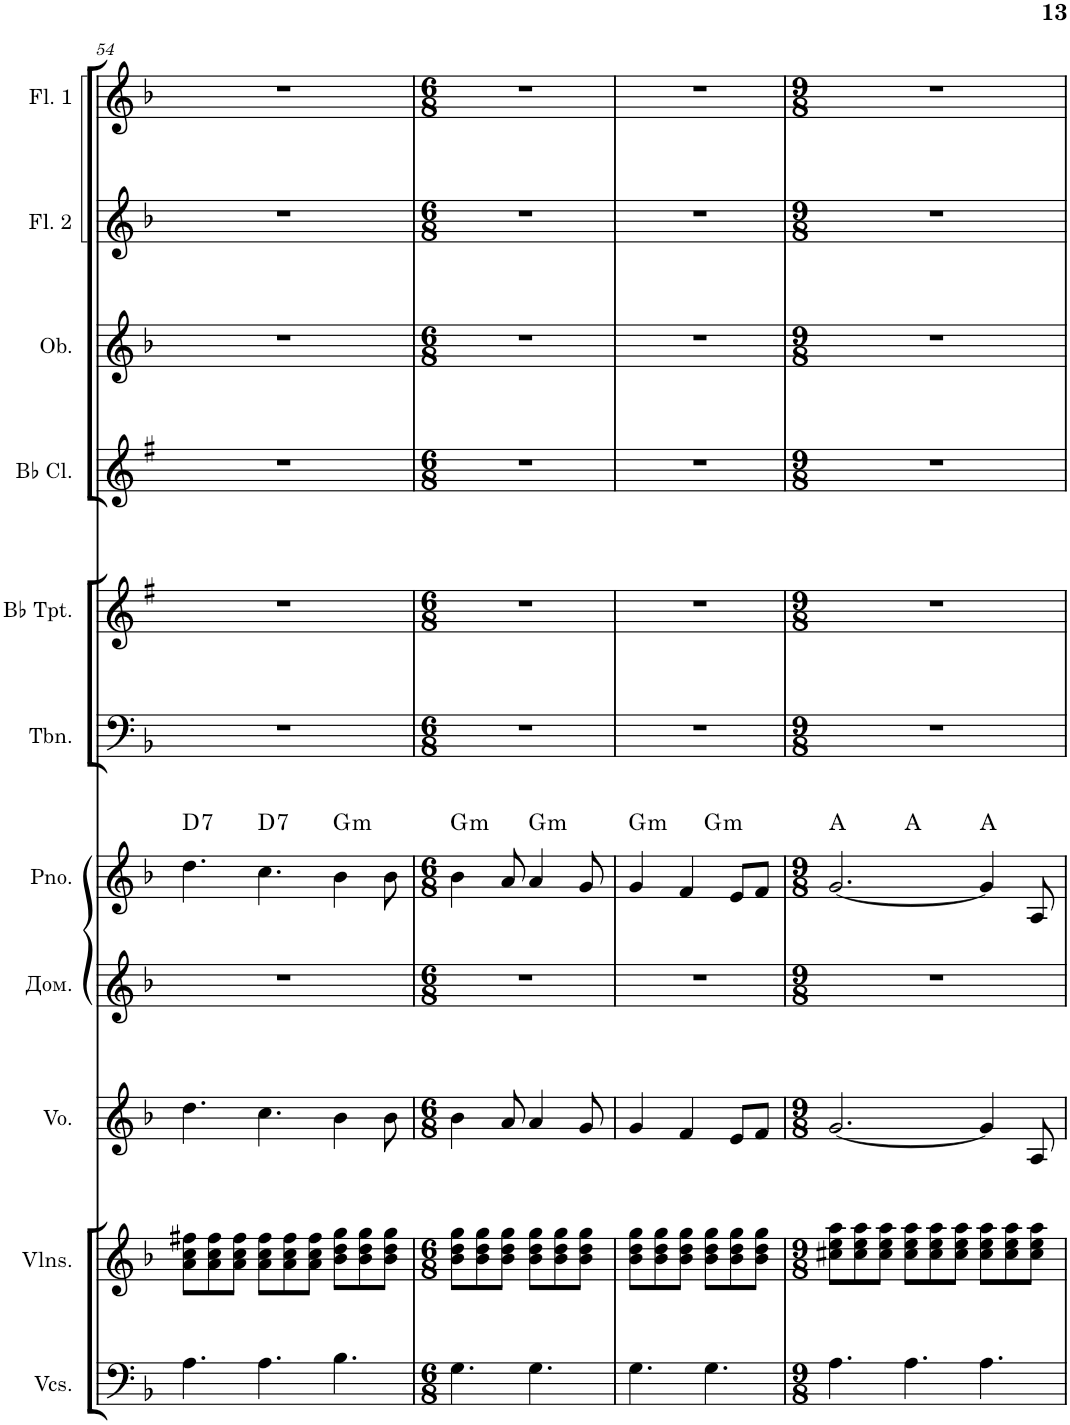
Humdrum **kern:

**kern	**kern	**kern	**kern	**kern	**harte	**kern	**kern	**kern	**kern	**kern	**kern
*part11	*part10	*part9	*part8	*part7	*part7	*part6	*part5	*part4	*part3	*part2	*part1
*staff11	*staff10	*staff9	*staff8	*staff7	*	*staff6	*staff5	*staff4	*staff3	*staff2	*staff1
*I"Violoncellos	*I"Violins	*I"Voice	*I"Домра	*I"Piano	*	*I"Trombone	*I"Bb Trumpet	*I"Bb Clarinet	*I"Oboe	*I"Flute 2	*I"Flute 1
*I'Vcs.	*I'Vlns.	*I'Vo.	*	*I'Pno.	*	*I'Tbn.	*I'Bb Tpt.	*I'Bb Cl.	*I'Ob.	*I'Fl. 2	*I'Fl. 1
!!LO:PB:g=z
*clefF4	*clefG2	*clefG2	*clefG2	*clefG2	*	*clefF4	*clefG2	*clefG2	*clefG2	*clefG2	*clefG2
*	*	*	*	*	*	*	*Trd1c2	*Trd1c2	*	*	*
*k[b-]	*k[b-]	*k[b-]	*k[b-]	*k[b-]	*	*k[b-]	*k[f#]	*k[f#]	*k[b-]	*k[b-]	*k[b-]
*M9/8	*M9/8	*M9/8	*M9/8	*M9/8	*	*M9/8	*M9/8	*M9/8	*M9/8	*M9/8	*M9/8
=54	=54	=54	=54	=54	=54	=54	=54	=54	=54	=54	=54
!	!	!	!	!	!LO:H:kt=7	!	!	!	!	!	!
4.A\	8a\ 8cc\ 8ff#X\L	4.dd\	8%9r	4.dd\	D:7	8%9r	8%9r	8%9r	8%9r	8%9r	8%9r
.	8a\ 8cc\ 8ff#\	.	.	.	.	.	.	.	.	.	.
.	8a\ 8cc\ 8ff#\J	.	.	.	.	.	.	.	.	.	.
!	!	!	!	!	!LO:H:kt=7	!	!	!	!	!	!
4.A\	8a\ 8cc\ 8ff#\L	4.cc\	.	4.cc\	D:7	.	.	.	.	.	.
.	8a\ 8cc\ 8ff#\	.	.	.	.	.	.	.	.	.	.
.	8a\ 8cc\ 8ff#\J	.	.	.	.	.	.	.	.	.	.
!	!	!	!	!	!LO:H:kt=m	!	!	!	!	!	!
4.B-\	8b-\ 8dd\ 8gg\L	4b-\	.	4b-\	G:min	.	.	.	.	.	.
.	8b-\ 8dd\ 8gg\	.	.	.	.	.	.	.	.	.	.
.	8b-\ 8dd\ 8gg\J	8b-\	.	8b-\	.	.	.	.	.	.	.
=55	=55	=55	=55	=55	=55	=55	=55	=55	=55	=55	=55
*M6/8	*M6/8	*M6/8	*M6/8	*M6/8	*	*M6/8	*M6/8	*M6/8	*M6/8	*M6/8	*M6/8
!	!	!	!	!	!LO:H:kt=m	!	!	!	!	!	!
4.G\	8b-\ 8dd\ 8gg\L	4b-\	2.r	4b-\	G:min	2.r	2.r	2.r	2.r	2.r	2.r
.	8b-\ 8dd\ 8gg\	.	.	.	.	.	.	.	.	.	.
.	8b-\ 8dd\ 8gg\J	8a/	.	8a/	.	.	.	.	.	.	.
!	!	!	!	!	!LO:H:kt=m	!	!	!	!	!	!
4.G\	8b-\ 8dd\ 8gg\L	4a/	.	4a/	G:min	.	.	.	.	.	.
.	8b-\ 8dd\ 8gg\	.	.	.	.	.	.	.	.	.	.
.	8b-\ 8dd\ 8gg\J	8g/	.	8g/	.	.	.	.	.	.	.
=56	=56	=56	=56	=56	=56	=56	=56	=56	=56	=56	=56
!	!	!	!	!	!LO:H:kt=m	!	!	!	!	!	!
*	*	*	*	*^	*	*	*	*	*	*	*
4.G\	8b-\ 8dd\ 8gg\L	4g/	2.r	4g/	4.ryy	G:min	2.r	2.r	2.r	2.r	2.r	2.r
.	8b-\ 8dd\ 8gg\	.	.	.	.	.	.	.	.	.	.	.
.	8b-\ 8dd\ 8gg\J	4f/	.	4f/	.	.	.	.	.	.	.	.
!	!	!	!	!	!	!LO:H:kt=m	!	!	!	!	!	!
4.G\	8b-\ 8dd\ 8gg\L	.	.	.	4.ryy	G:min	.	.	.	.	.	.
.	8b-\ 8dd\ 8gg\	8e/L	.	8e/L	.	.	.	.	.	.	.	.
.	8b-\ 8dd\ 8gg\J	8f/J	.	8f/J	.	.	.	.	.	.	.	.
=57	=57	=57	=57	=57	=57	=57	=57	=57	=57	=57	=57	=57
*M9/8	*M9/8	*M9/8	*M9/8	*M9/8	*	*	*M9/8	*M9/8	*M9/8	*M9/8	*M9/8	*M9/8
4.A\	8cc#X\ 8ee\ 8aa\L	[2.g/	8%9r	[2.g/	4.ryy	A:maj	8%9r	8%9r	8%9r	8%9r	8%9r	8%9r
.	8cc#\ 8ee\ 8aa\	.	.	.	.	.	.	.	.	.	.	.
.	8cc#\ 8ee\ 8aa\J	.	.	.	.	.	.	.	.	.	.	.
4.A\	8cc#\ 8ee\ 8aa\L	.	.	.	2.ryy	A:maj	.	.	.	.	.	.
.	8cc#\ 8ee\ 8aa\	.	.	.	.	.	.	.	.	.	.	.
.	8cc#\ 8ee\ 8aa\J	.	.	.	.	.	.	.	.	.	.	.
4.A\	8cc#\ 8ee\ 8aa\L	4g/]	.	4g/]	.	A:maj	.	.	.	.	.	.
.	8cc#\ 8ee\ 8aa\	.	.	.	.	.	.	.	.	.	.	.
.	8cc#\ 8ee\ 8aa\J	8A/	.	8A/	.	.	.	.	.	.	.	.
*	*	*	*	*v	*v	*	*	*	*	*	*	*
=	=	=	=	=	=	=	=	=	=	=	=
*-	*-	*-	*-	*-	*-	*-	*-	*-	*-	*-	*-
